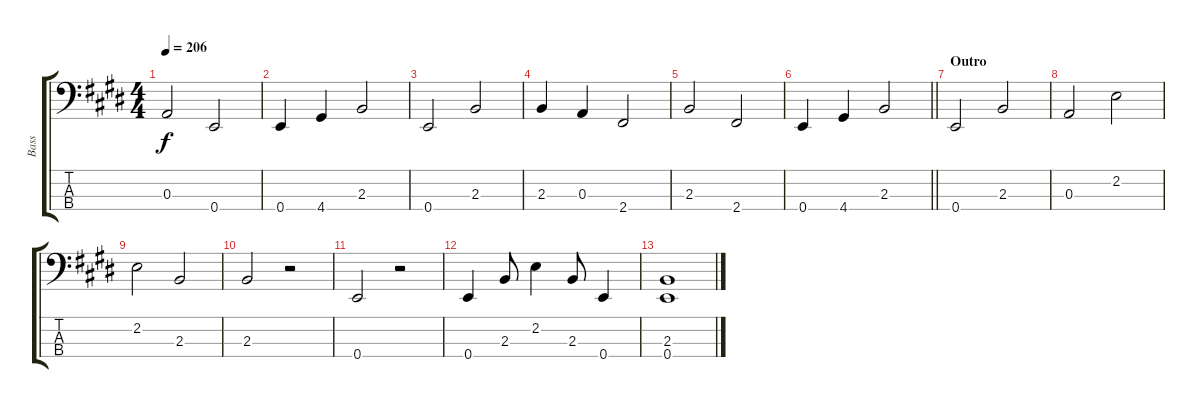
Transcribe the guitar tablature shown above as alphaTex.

\track ("Bass" "Bass") {instrument electricbassfinger}
\staff {score tabs}
\tuning (G2 D2 A1 E1) {hide}
\ts (4 4)
\tempo 206
\clef f4
\ks e
0.3.2{dy f} 0.4.2 |
0.4.4 4.4.4 2.3.2 |
0.4.2 2.3.2 |
2.3.4 0.3.4 2.4.2 |
2.3.2 2.4.2 |
\barLineRight lightlight
0.4.4 4.4.4 2.3.2 |
\section ("" "Outro")
0.4.2 2.3.2 |
0.3.2 2.2.2 |
2.2.2 2.3.2 |
2.3.2 r.2 |
0.4.2 r.2 |
0.4.4 2.3.8 2.2.4 2.3.8 0.4.4 |
(2.3 0.4).1
